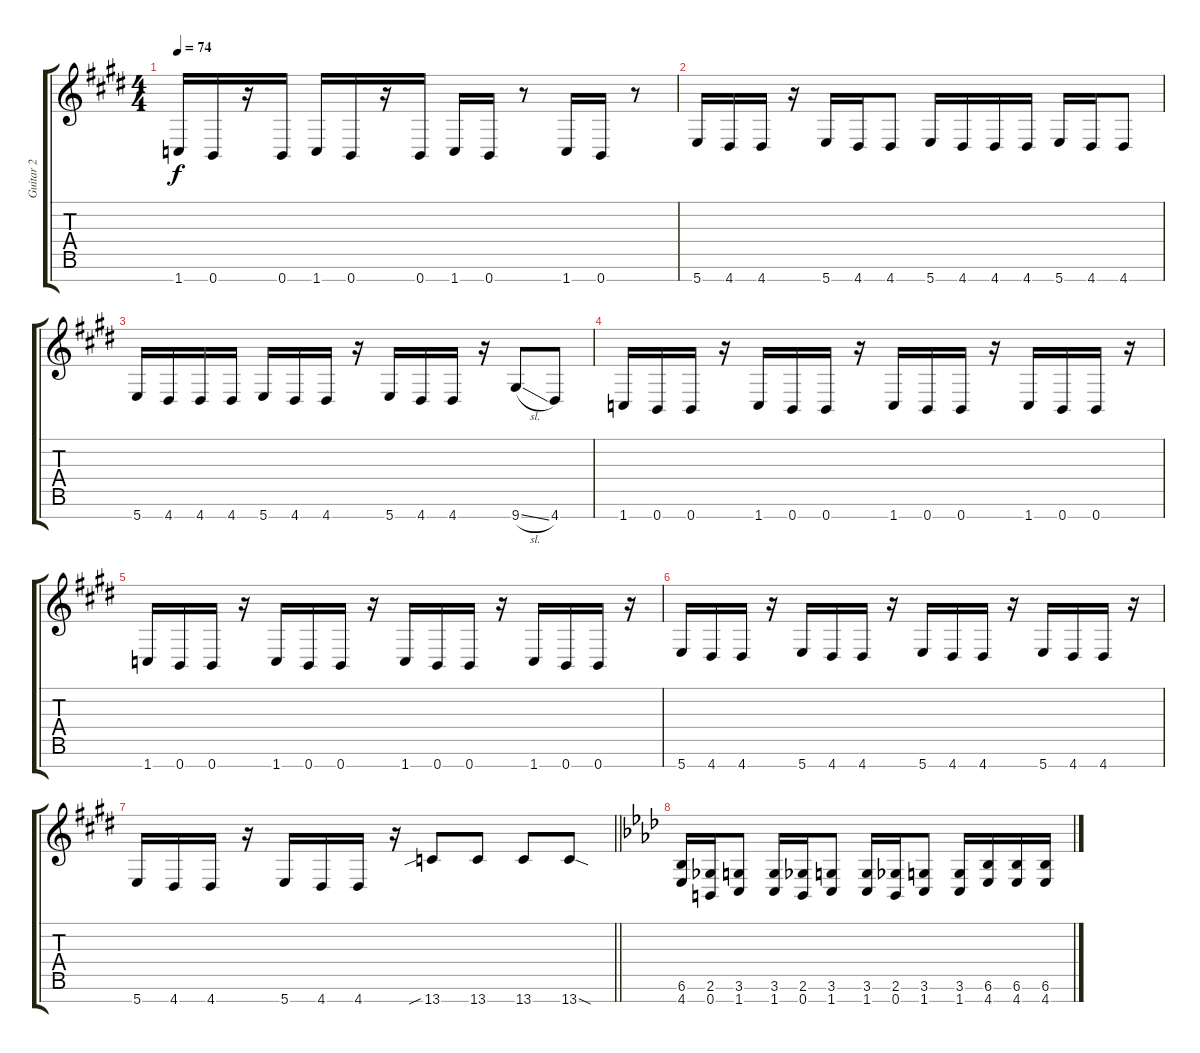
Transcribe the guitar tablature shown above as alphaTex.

\track ("Guitar 2" "Guitar 2") {instrument overdrivenguitar}
\staff {score tabs}
\tuning (E4 B3 G3 D3 A2 E2 B1) {hide}
\ts (4 4)
\tempo 74
\clef g2
\ks c#minor
1.7.16{dy f} 0.7.16 r.16 0.7.16 1.7.16 0.7.16 r.16 0.7.16 1.7.16 0.7.16 r.8 1.7.16 0.7.16 r.8 |
5.7.16 4.7.16 4.7.16 r.16 5.7.16 4.7.16 4.7.8 5.7.16 4.7.16 4.7.16 4.7.16 5.7.16 4.7.16 4.7.8 |
5.7.16 4.7.16 4.7.16 4.7.16 5.7.16 4.7.16 4.7.16 r.16 5.7.16 4.7.16 4.7.16 r.16 9.7{sl}.8 4.7.8 |
1.7.16 0.7.16 0.7.16 r.16 1.7.16 0.7.16 0.7.16 r.16 1.7.16 0.7.16 0.7.16 r.16 1.7.16 0.7.16 0.7.16 r.16 |
1.7.16 0.7.16 0.7.16 r.16 1.7.16 0.7.16 0.7.16 r.16 1.7.16 0.7.16 0.7.16 r.16 1.7.16 0.7.16 0.7.16 r.16 |
5.7.16 4.7.16 4.7.16 r.16 5.7.16 4.7.16 4.7.16 r.16 5.7.16 4.7.16 4.7.16 r.16 5.7.16 4.7.16 4.7.16 r.16 |
\barLineRight lightlight
5.7.16 4.7.16 4.7.16 r.16 5.7.16 4.7.16 4.7.16 r.16 13.7{sib}.8 13.7.8 13.7.8 13.7{sod}.8 |
\ks fminor
(6.6 4.7).16 (2.6 0.7).16 (3.6 1.7).8 (3.6 1.7).16 (2.6 0.7).16 (3.6 1.7).8 (3.6 1.7).16 (2.6 0.7).16 (3.6 1.7).8 (3.6 1.7).16 (6.6 4.7).16 (6.6 4.7).16 (6.6 4.7).16
